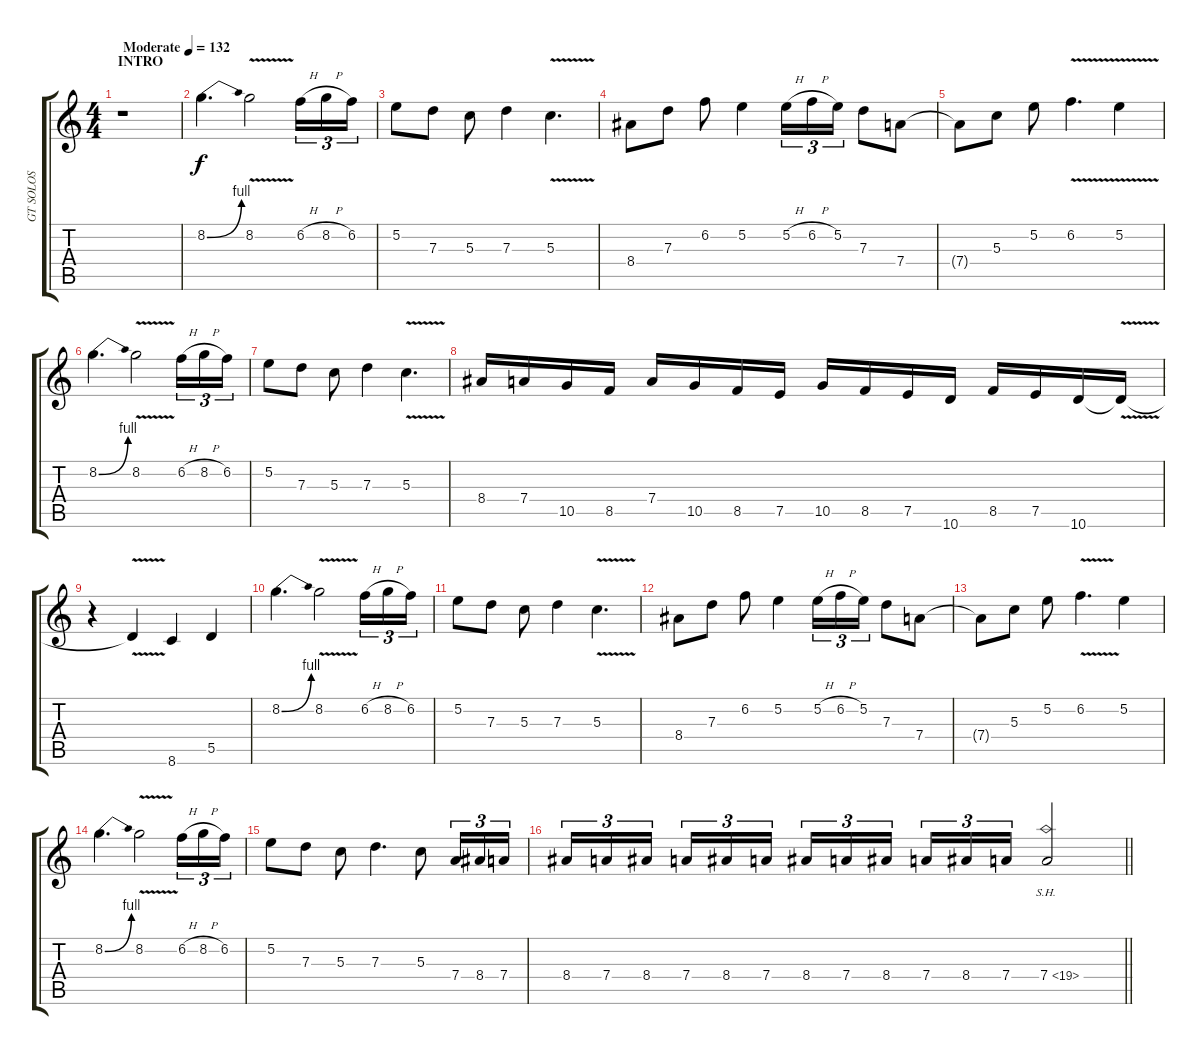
\track ("GT SOLOS" "GT SOLOS") {instrument distortionguitar}
\staff {score tabs}
\tuning (E4 B3 G3 D3 A2 E2) {hide}
\ts (4 4)
\section ("" "INTRO")
\tempo (132 "Moderate")
\clef g2
\ks c
r.1{dy f instrument distortionguitar} |
8.2{be (bend 0 0 60 4)}.4{d} 8.2{v}.2 6.2{h}.16{tu (3 2)} 8.2{h}.16{tu (3 2)} 6.2.16{tu (3 2)} |
5.2.8 7.3.8 5.3.8 7.3.4 5.3{v}.4{d} |
8.4.8 7.3.8 6.2.8 5.2.4 5.2{h}.16{tu (3 2)} 6.2{h}.16{tu (3 2)} 5.2.16{tu (3 2)} 7.3.8 7.4.8 |
7.4{t}.8 5.3.8 5.2.8 6.2{v}.4{d} 5.2{v}.4 |
8.2{be (bend 0 0 60 4)}.4{d} 8.2{v}.2 6.2{h}.16{tu (3 2)} 8.2{h}.16{tu (3 2)} 6.2.16{tu (3 2)} |
5.2.8 7.3.8 5.3.8 7.3.4 5.3{v}.4{d} |
8.4.16 7.4.16 10.5.16 8.5.16 7.4.16 10.5.16 8.5.16 7.5.16 10.5.16 8.5.16 7.5.16 10.6.16 8.5.16 7.5.16 10.6.16 10.6{v t}.16 |
r.4 10.6{t}.4 8.6.4 5.5.4 |
8.2{be (bend 0 0 60 4)}.4{d} 8.2{v}.2 6.2{h}.16{tu (3 2)} 8.2{h}.16{tu (3 2)} 6.2.16{tu (3 2)} |
5.2.8 7.3.8 5.3.8 7.3.4 5.3{v}.4{d} |
8.4.8 7.3.8 6.2.8 5.2.4 5.2{h}.16{tu (3 2)} 6.2{h}.16{tu (3 2)} 5.2.16{tu (3 2)} 7.3.8 7.4.8 |
7.4{t}.8 5.3.8 5.2.8 6.2{v}.4{d} 5.2.4 |
8.2{be (bend 0 0 60 4)}.4{d} 8.2{v}.2 6.2{h}.16{tu (3 2)} 8.2{h}.16{tu (3 2)} 6.2.16{tu (3 2)} |
5.2.8 7.3.8 5.3.8 7.3.4{d} 5.3.8 7.4.16{tu (3 2)} 8.4.16{tu (3 2)} 7.4.16{tu (3 2)} |
\barLineRight lightlight
8.4.16{tu (3 2)} 7.4.16{tu (3 2)} 8.4.16{tu (3 2) beam splitsecondary} 7.4.16{tu (3 2)} 8.4.16{tu (3 2)} 7.4.16{tu (3 2)} 8.4.16{tu (3 2)} 7.4.16{tu (3 2)} 8.4.16{tu (3 2) beam splitsecondary} 7.4.16{tu (3 2)} 8.4.16{tu (3 2)} 7.4.16{tu (3 2)} 7.4{sh 12 ss}.2
